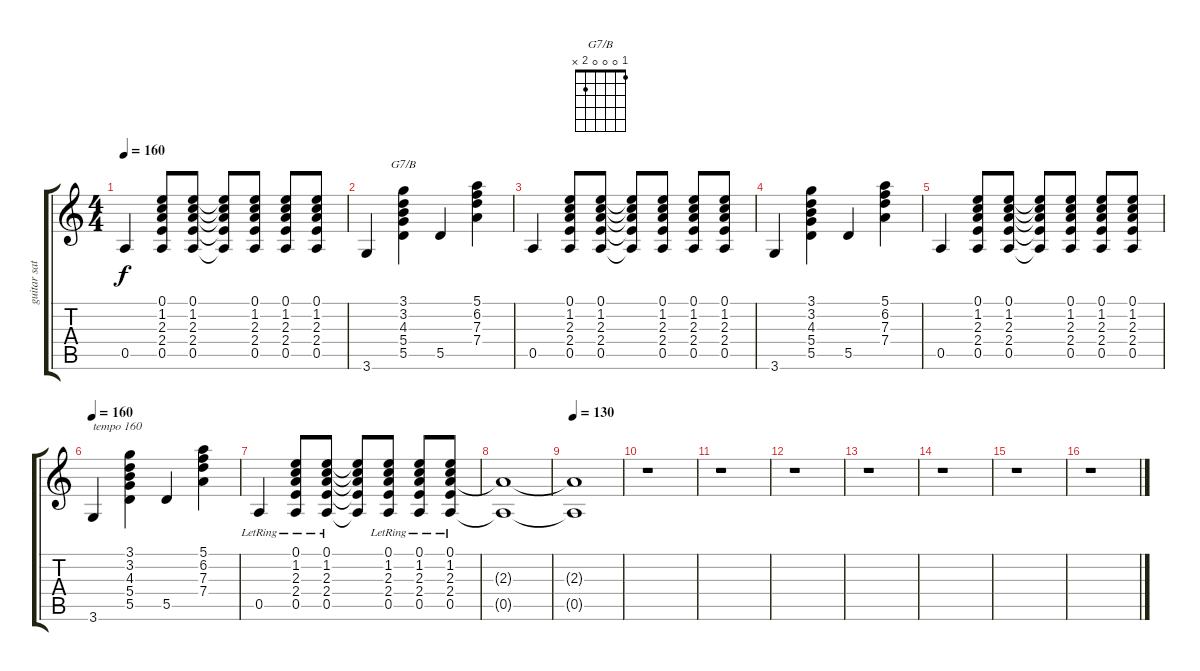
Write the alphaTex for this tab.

\track ("guitar sat" "guitar sat") {instrument distortionguitar}
\staff {score tabs}
\tuning (E4 B3 G3 D3 A2 E2) {hide}
\chord ("G7/B" 1 0 0 0 2 x)
\ts (4 4)
\tempo 160
\clef g2
\ks c
0.5.4{dy f} (0.1 1.2 2.3 2.4 0.5).8 (0.1 1.2 2.3 2.4 0.5).8 (0.1{t} 1.2{t} 2.3{t} 2.4{t} 0.5{t}).8 (0.1 1.2 2.3 2.4 0.5).8 (0.1 1.2 2.3 2.4 0.5).8 (0.1 1.2 2.3 2.4 0.5).8 |
3.6.4 (3.1 3.2 4.3 5.4 5.5).4{ch "G7/B"} 5.5.4 (5.1 6.2 7.3 7.4).4 |
0.5.4 (0.1 1.2 2.3 2.4 0.5).8 (0.1 1.2 2.3 2.4 0.5).8 (0.1{t} 1.2{t} 2.3{t} 2.4{t} 0.5{t}).8 (0.1 1.2 2.3 2.4 0.5).8 (0.1 1.2 2.3 2.4 0.5).8 (0.1 1.2 2.3 2.4 0.5).8 |
3.6.4 (3.1 3.2 4.3 5.4 5.5).4 5.5.4 (5.1 6.2 7.3 7.4).4 |
0.5.4 (0.1 1.2 2.3 2.4 0.5).8 (0.1 1.2 2.3 2.4 0.5).8 (0.1{t} 1.2{t} 2.3{t} 2.4{t} 0.5{t}).8 (0.1 1.2 2.3 2.4 0.5).8 (0.1 1.2 2.3 2.4 0.5).8 (0.1 1.2 2.3 2.4 0.5).8 |
\tempo 160
3.6.4{txt "tempo 160"} (3.1 3.2 4.3 5.4 5.5).4 5.5.4 (5.1 6.2 7.3 7.4).4 |
0.5{lr}.4 (0.1{lr} 1.2{lr} 2.3{lr} 2.4{lr} 0.5{lr}).8 (0.1{lr} 1.2{lr} 2.3{lr} 2.4{lr} 0.5{lr}).8 (0.1{t} 1.2{t} 2.3{t} 2.4{t} 0.5{t}).8 (0.1{lr} 1.2{lr} 2.3{lr} 2.4{lr} 0.5{lr}).8 (0.1{lr} 1.2{lr} 2.3{lr} 2.4{lr} 0.5{lr}).8 (0.1{lr} 1.2{lr} 2.3{lr} 2.4{lr} 0.5{lr}).8 |
(2.3{t} 0.5{t}).1 |
\tempo 130
(2.3{t} 0.5{t}).1 |
r.1 |
r.1 |
r.1 |
r.1 |
r.1 |
r.1 |
r.1
